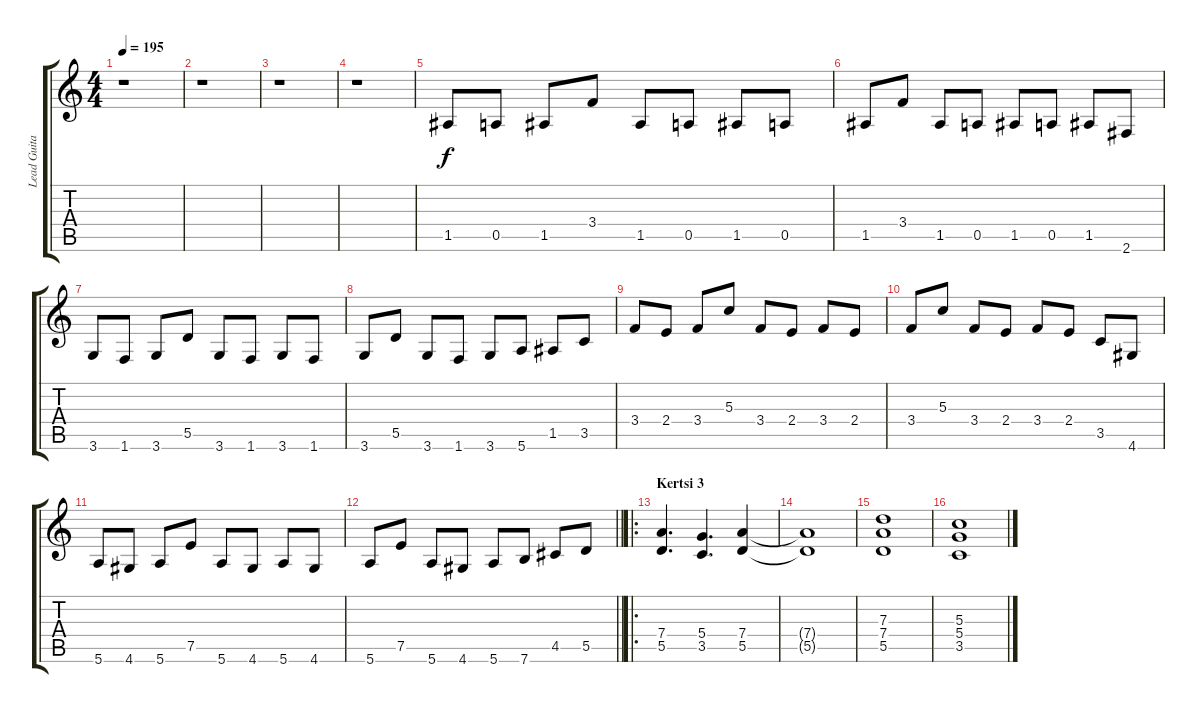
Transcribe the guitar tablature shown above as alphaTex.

\track ("Lead Guitar" "Lead Guita") {instrument distortionguitar}
\staff {score tabs}
\tuning (E4 B3 G3 D3 A2 E2) {hide}
\ts (4 4)
\tempo 195
\clef g2
\ks c
r.1{dy f} |
r.1 |
r.1 |
r.1 |
1.5.8 0.5.8 1.5.8 3.4.8 1.5.8 0.5.8 1.5.8 0.5.8 |
1.5.8 3.4.8 1.5.8 0.5.8 1.5.8 0.5.8 1.5.8 2.6.8 |
3.6.8 1.6.8 3.6.8 5.5.8 3.6.8 1.6.8 3.6.8 1.6.8 |
3.6.8 5.5.8 3.6.8 1.6.8 3.6.8 5.6.8 1.5.8 3.5.8 |
3.4.8 2.4.8 3.4.8 5.3.8 3.4.8 2.4.8 3.4.8 2.4.8 |
3.4.8 5.3.8 3.4.8 2.4.8 3.4.8 2.4.8 3.5.8 4.6.8 |
5.6.8 4.6.8 5.6.8 7.5.8 5.6.8 4.6.8 5.6.8 4.6.8 |
\barLineRight lightlight
5.6.8 7.5.8 5.6.8 4.6.8 5.6.8 7.6.8 4.5.8 5.5.8 |
\ro
\section ("" "Kertsi 3")
(7.4 5.5).4{d} (5.4 3.5).4{d} (7.4 5.5).4 |
(7.4{t} 5.5{t}).1 |
(7.3 7.4 5.5).1 |
(5.3 5.4 3.5).1
